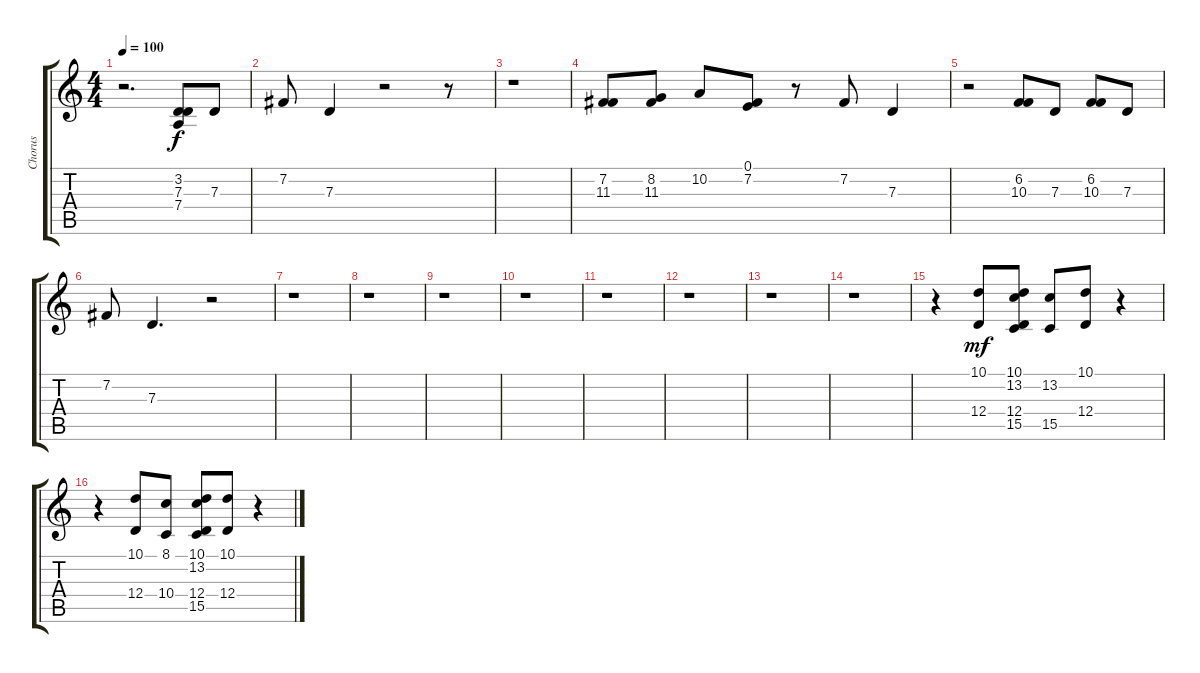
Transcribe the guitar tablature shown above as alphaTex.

\track ("Chorus" "Chorus") {instrument lead3calliope}
\staff {score tabs}
\tuning (E4 B3 G3 D3 A2 E2) {hide}
\ts (4 4)
\tempo 100
\clef g2
\ks c
r.2{d dy f} (3.2 7.3 7.4).8 7.3.8 |
7.2.8 7.3.4 r.2 r.8 |
r.1 |
(7.2 11.3).8 (8.2 11.3).8 10.2.8 (0.1 7.2).8 r.8 7.2.8 7.3.4 |
r.2 (6.2 10.3).8 7.3.8 (6.2 10.3).8 7.3.8 |
7.2.8 7.3.4{d} r.2 |
r.1 |
r.1 |
r.1 |
r.1 |
r.1 |
r.1 |
r.1 |
r.1 |
r.4 (10.1 12.4).8{dy mf} (10.1 13.2 12.4 15.5).8 (13.2 15.5).8 (10.1 12.4).8 r.4 |
r.4 (10.1 12.4).8 (8.1 10.4).8 (10.1 13.2 12.4 15.5).8 (10.1 12.4).8 r.4
